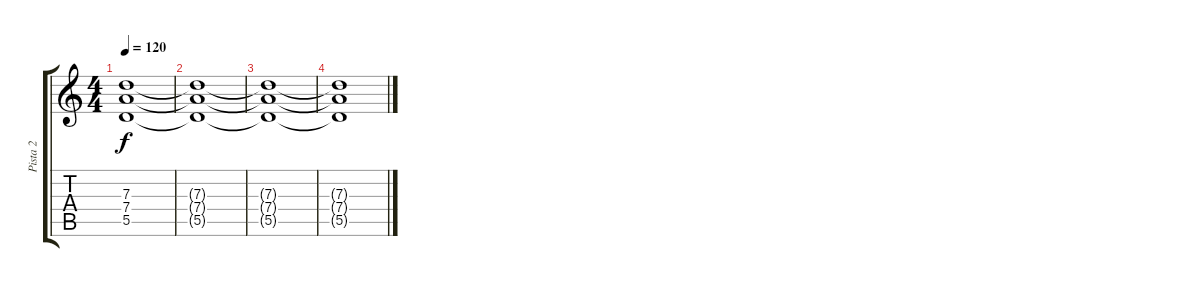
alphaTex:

\track ("Pista 2" "Pista 2") {instrument electricguitarclean}
\staff {score tabs}
\tuning (E4 B3 G3 D3 A2 D2) {hide}
\ts (4 4)
\tempo 120
\clef g2
\ks c
(7.3 7.4 5.5).1{dy f} |
(7.3{t} 7.4{t} 5.5{t}).1 |
(7.3{t} 7.4{t} 5.5{t}).1 |
(7.3{t} 7.4{t} 5.5{t}).1
